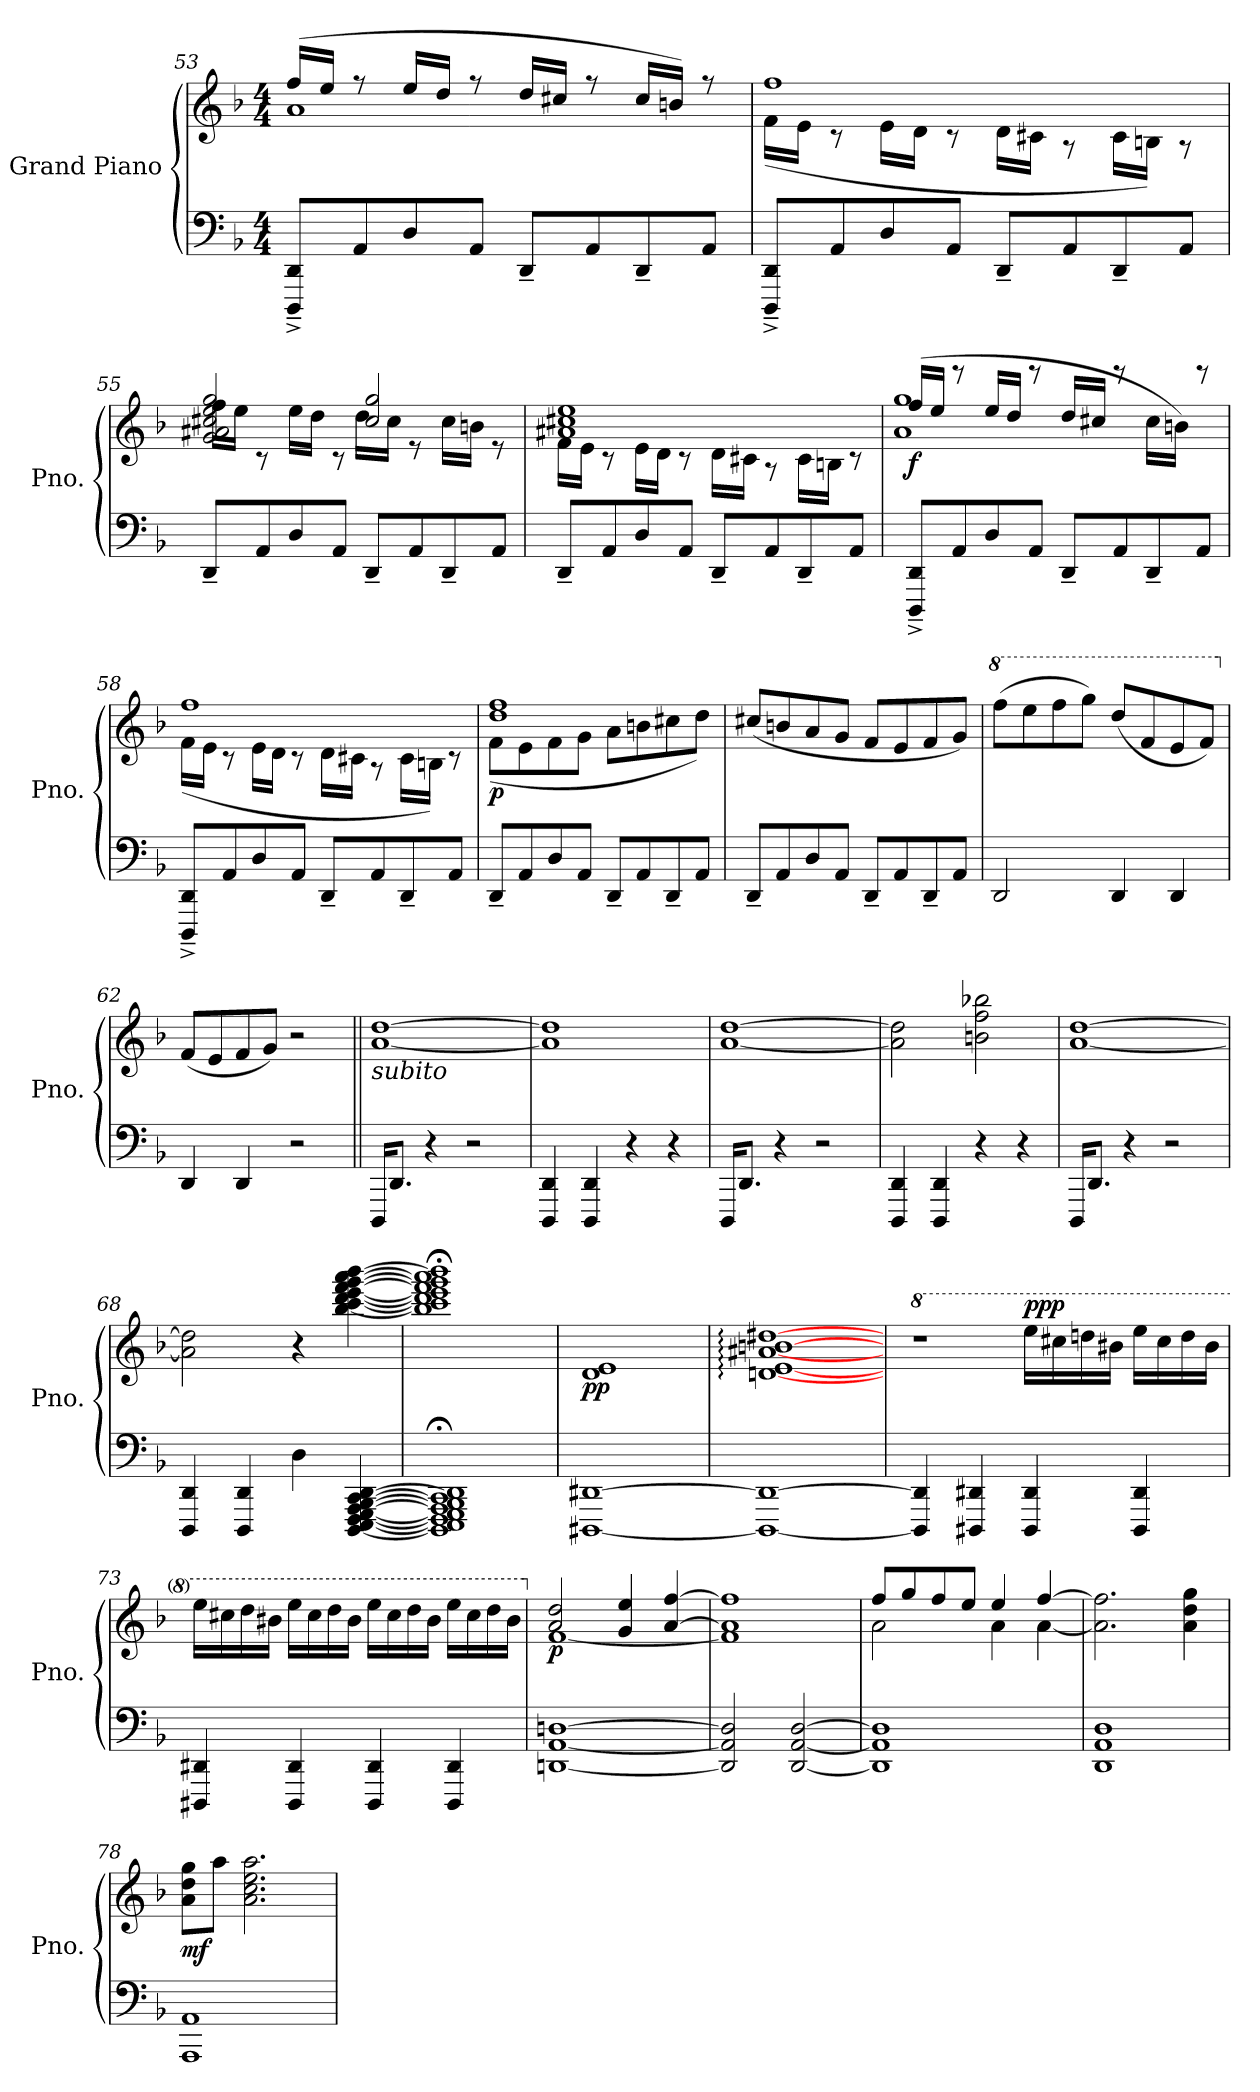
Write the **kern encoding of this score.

**kern	**kern	**dynam
*part1	*part1	*part1
*staff2	*staff1	*staff1/2
*I"Grand Piano	*	*
*I'Pno.	*	*
*clefF4	*clefG2	*
*k[b-]	*k[b-]	*
*M4/4	*M4/4	*
=53	=53	=53
*	*^	*
8DDD/~^ 8DD/~^L	(16ff/LL	1a	.
.	16ee/JJ	.	.
8AA/	8r	.	.
8D/	16ee/LL	.	.
.	16dd/JJ	.	.
8AA/J	8r	.	.
8DD~/L	16dd/LL	.	.
.	16cc#X/JJ	.	.
8AA/	8r	.	.
8DD~/	16cc#/LL	.	.
.	16bn/JJ)	.	.
8AA/J	8r	.	.
=54	=54	=54	=54
8DDD/~^ 8DD/~^L	1ff	(16f\LL	.
.	.	16e\JJ	.
8AA/	.	8r	.
8D/	.	16e\LL	.
.	.	16d\JJ	.
8AA/J	.	8r	.
8DD~/L	.	16d\LL	.
.	.	16c#X\JJ	.
8AA/	.	8r	.
8DD~/	.	16c#\LL	.
.	.	16Bn\JJ)	.
8AA/J	.	8r	.
!!LO:LB:g=z	!!
=55	=55	=55	=55
8DD~/L	2g/ 2a#X/ 2cc#X/ 2ee/ 2gg/	16ff\LL	.
.	.	16ee\JJ	.
8AA/	.	8r	.
8D/	.	16ee\LL	.
.	.	16dd\JJ	.
8AA/J	.	8r	.
8DD~/L	2cc#/ 2gg/	16dd\LL	.
.	.	16cc#\JJ	.
8AA/	.	8r	.
8DD~/	.	16cc#\LL	.
.	.	16bn\JJ	.
8AA/J	.	8r	.
=56	=56	=56	=56
8DD~/L	1a#X 1cc#X 1ee	16f\LL	.
.	.	16e\JJ	.
8AA/	.	8r	.
8D/	.	16e\LL	.
.	.	16d\JJ	.
8AA/J	.	8r	.
8DD~/L	.	16d\LL	.
.	.	16c#X\JJ	.
8AA/	.	8r	.
8DD~/	.	16c#\LL	.
.	.	16Bn\JJ	.
8AA/J	.	8r	.
=57	=57	=57	=57
!	!	!	!LO:DY:b
8DDD/~^ 8DD/~^L	(16ff/LL	1a 1gg	f
.	16ee/JJ	.	.
8AA/	8r	.	.
8D/	16ee/LL	.	.
.	16dd/JJ	.	.
8AA/J	8r	.	.
8DD~/L	16dd/LL	.	.
.	16cc#X/JJ	.	.
8AA/	8r	.	.
8DD~/	16cc#\LL	.	.
.	16bn\JJ)	.	.
8AA/J	8r	.	.
!!LO:PB:g=z	!!
=58	=58	=58	=58
8DDD/~^ 8DD/~^L	1ff	(16f\LL	.
.	.	16e\JJ	.
8AA/	.	8r	.
8D/	.	16e\LL	.
.	.	16d\JJ	.
8AA/J	.	8r	.
8DD~/L	.	16d\LL	.
.	.	16c#X\JJ	.
8AA/	.	8r	.
8DD~/	.	16c#\LL	.
.	.	16Bn\JJ)	.
8AA/J	.	8r	.
=59	=59	=59	=59
!	!	!	!LO:DY:b
8DD~/L	1dd 1ff	(8f\L	p
8AA/	.	8e\	.
8D/	.	8f\	.
8AA/J	.	8g\J	.
8DD~/L	.	8a\L	.
8AA/	.	8bn\	.
8DD~/	.	8cc#X\	.
8AA/J	.	8dd\J)	.
*	*v	*v	*
=60	=60	=60
8DD~/L	(8cc#X/L	.
8AA/	8bn/	.
8D/	8a/	.
8AA/J	8g/J	.
8DD~/L	8f/L	.
8AA/	8e/	.
8DD~/	8f/	.
8AA/J	8g/J)	.
=61	=61	=61
*	*8va	*
2DD/	(8fff\L	.
.	8eee\	.
.	8fff\	.
.	8ggg\J)	.
4DD/	(8ddd/L	.
.	8ff/	.
4DD/	8ee/	.
.	8ff/J)	.
!!LO:LB:g=z
=62	=62	=62
*	*X8va	*
4DD/	(8f/L	.
.	8e/	.
4DD/	8f/	.
.	8g/J)	.
2r	2r	.
=63||	=63||	=63||
!	!LO:TX:b:i:t=subito	!
16DDD/KL	[1a [1dd	.
8.DD/J	.	.
4r	.	.
2r	.	.
=64	=64	=64
4DDD/ 4DD/	1a] 1dd]	.
4DDD/ 4DD/	.	.
4r	.	.
4r	.	.
=65	=65	=65
16DDD/KL	[1a [1dd	.
8.DD/J	.	.
4r	.	.
2r	.	.
!!LO:LB:g=z
=66	=66	=66
4DDD/ 4DD/	2a\] 2dd\]	.
4DDD/ 4DD/	.	.
4r	2bn\ 2ff\ 2bb-X\	.
4r	.	.
=67	=67	=67
16DDD/KL	[1a [1dd	.
8.DD/J	.	.
4r	.	.
2r	.	.
=68	=68	=68
4DDD/ 4DD/	2a\] 2dd\]	.
4DDD/ 4DD/	.	.
4D\	4r	.
[4DDD/ [4EEE/ [4FFF/ [4GGG/ [4AAA/ [4BBB-/ [4CC/ [4DD/	[4bb-\ [4ccc\ [4ddd\ [4eee\ [4fff\ [4ggg\ [4aaa\ [4bbb-\	.
=69	=69	=69
1DDD];< 1EEE];< 1FFF];< 1GGG];< 1AAA];< 1BBB-];< 1CC];< 1DD];<	1bb-];< 1ccc];< 1ddd];< 1eee];< 1fff];< 1ggg];< 1aaa];< 1bbb-];<	.
!!LO:LB:g=z
=70	=70	=70
!	!	!LO:DY:b
[1DDD#X [1DD#X	1d 1e	pp
=71	=71	=71
1DDD#_ 1DD#_	[1dn: [1e: [1a#X: [1bn: [1dd#X:	.
=72	=72	=72
*	*8va	*
*	*^	*
4DDD#/] 4DD#/]	1ddyy] 1eeyy] 1aa#yy] 1bbyy] 1ddd#yy]	2rccc	.
4DDD#X/ 4DD#X/	.	.	.
!	!	!	!LO:DY:a
4DDD#/ 4DD#/	.	16eee\LL	ppp
.	.	16ccc#X\	.
.	.	16dddn\	.
.	.	16bb#X\JJ	.
4DDD#/ 4DD#/	.	16eee\LL	.
.	.	16ccc#\	.
.	.	16ddd\	.
.	.	16bb#\JJ	.
*	*v	*v	*
=73	=73	=73
4DDD#X/ 4DD#X/	16eee\LL	.
.	16ccc#X\	.
.	16ddd\	.
.	16bb#X\JJ	.
4DDD#/ 4DD#/	16eee\LL	.
.	16ccc#\	.
.	16ddd\	.
.	16bb#\JJ	.
4DDD#/ 4DD#/	16eee\LL	.
.	16ccc#\	.
.	16ddd\	.
.	16bb#\JJ	.
4DDD#/ 4DD#/	16eee\LL	.
.	16ccc#\	.
.	16ddd\	.
.	16bb#\JJ	.
!!LO:LB:g=z
=74	=74	=74
*	*X8va	*
*	*^	*
!	!	!	!LO:DY:b
[1DDn [1AA [1Dn	2a/ 2dd/	[1f	p
.	4g/ 4ee/	.	.
.	[4a/ [4ff/	.	.
=75	=75	=75	=75
2DD/] 2AA/] 2D/]	1a] 1ff]	1f]	.
[2DD/ [2AA/ [2D/	.	.	.
=76	=76	=76	=76
1DD] 1AA] 1D]	8ff/L	2a\	.
.	8gg/	.	.
.	8ff/	.	.
.	8ee/J	.	.
.	4ee/	4a\	.
.	[4ff/	[4a\	.
*	*v	*v	*
=77	=77	=77
1DD 1AA 1D	2.a\] 2.ff\]	.
.	4a\ 4dd\ 4gg\	.
=78	=78	=78
!	!	!LO:DY:b
1AAA 1AA	8a\ 8dd\ 8gg\L	mf
.	8aa\J	.
.	2.a\ 2.cc\ 2.ee\ 2.aa\	.
=	=	=
*-	*-	*-
